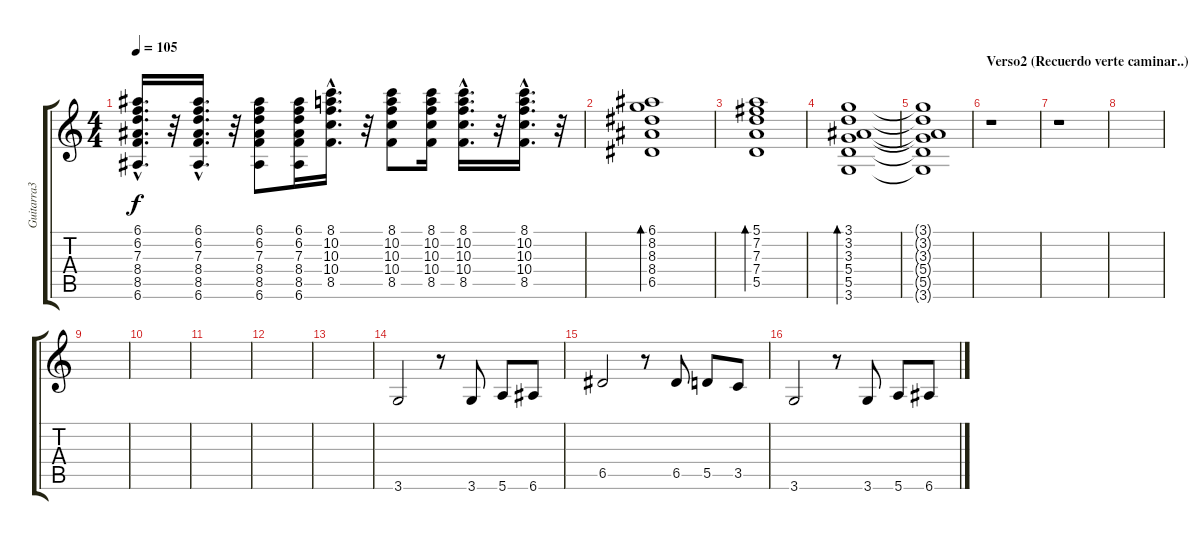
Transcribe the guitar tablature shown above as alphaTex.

\track ("Guitarra3" "Guitarra3") {instrument distortionguitar}
\staff {score tabs}
\tuning (E4 B3 G3 D3 A2 E2) {hide}
\ts (4 4)
\tempo 105
\clef g2
\ks c
(6.1{hac} 6.2{hac} 7.3{hac} 8.4{hac} 8.5{hac} 6.6{hac}).16{d dy f} r.32 (6.1{hac} 6.2{hac} 7.3{hac} 8.4{hac} 8.5{hac} 6.6{hac}).16{d} r.32 (6.1 6.2 7.3 8.4 8.5 6.6).8 (6.1 6.2 7.3 8.4 8.5 6.6).16 (8.1{hac} 10.2{hac} 10.3{hac} 10.4{hac} 8.5{hac}).16{d} r.32 (8.1 10.2 10.3 10.4 8.5).8 (8.1 10.2 10.3 10.4 8.5).16 (8.1{hac} 10.2{hac} 10.3{hac} 10.4{hac} 8.5{hac}).16{d} r.32 (8.1{hac} 10.2{hac} 10.3{hac} 10.4{hac} 8.5{hac}).16{d} r.32 |
(6.1 8.2 8.3 8.4 6.5).1{bd 60} |
(5.1 7.2 7.3 7.4 5.5).1{bd 60} |
(3.1 3.2 3.3 5.4 5.5 3.6).1{bd 60 volume 0} |
(3.1{t} 3.2{t} 3.3{t} 5.4{t} 5.5{t} 3.6{t}).1 |
\section ("" "Verso2 (Recuerdo verte caminar..)")
r.1{volume 14} |
r.1 |
|
|
|
|
|
|
3.6.2 r.8 3.6.8 5.6.8 6.6.8 |
6.5.2 r.8 6.5.8 5.5.8 3.5.8 |
3.6.2 r.8 3.6.8 5.6.8 6.6.8
